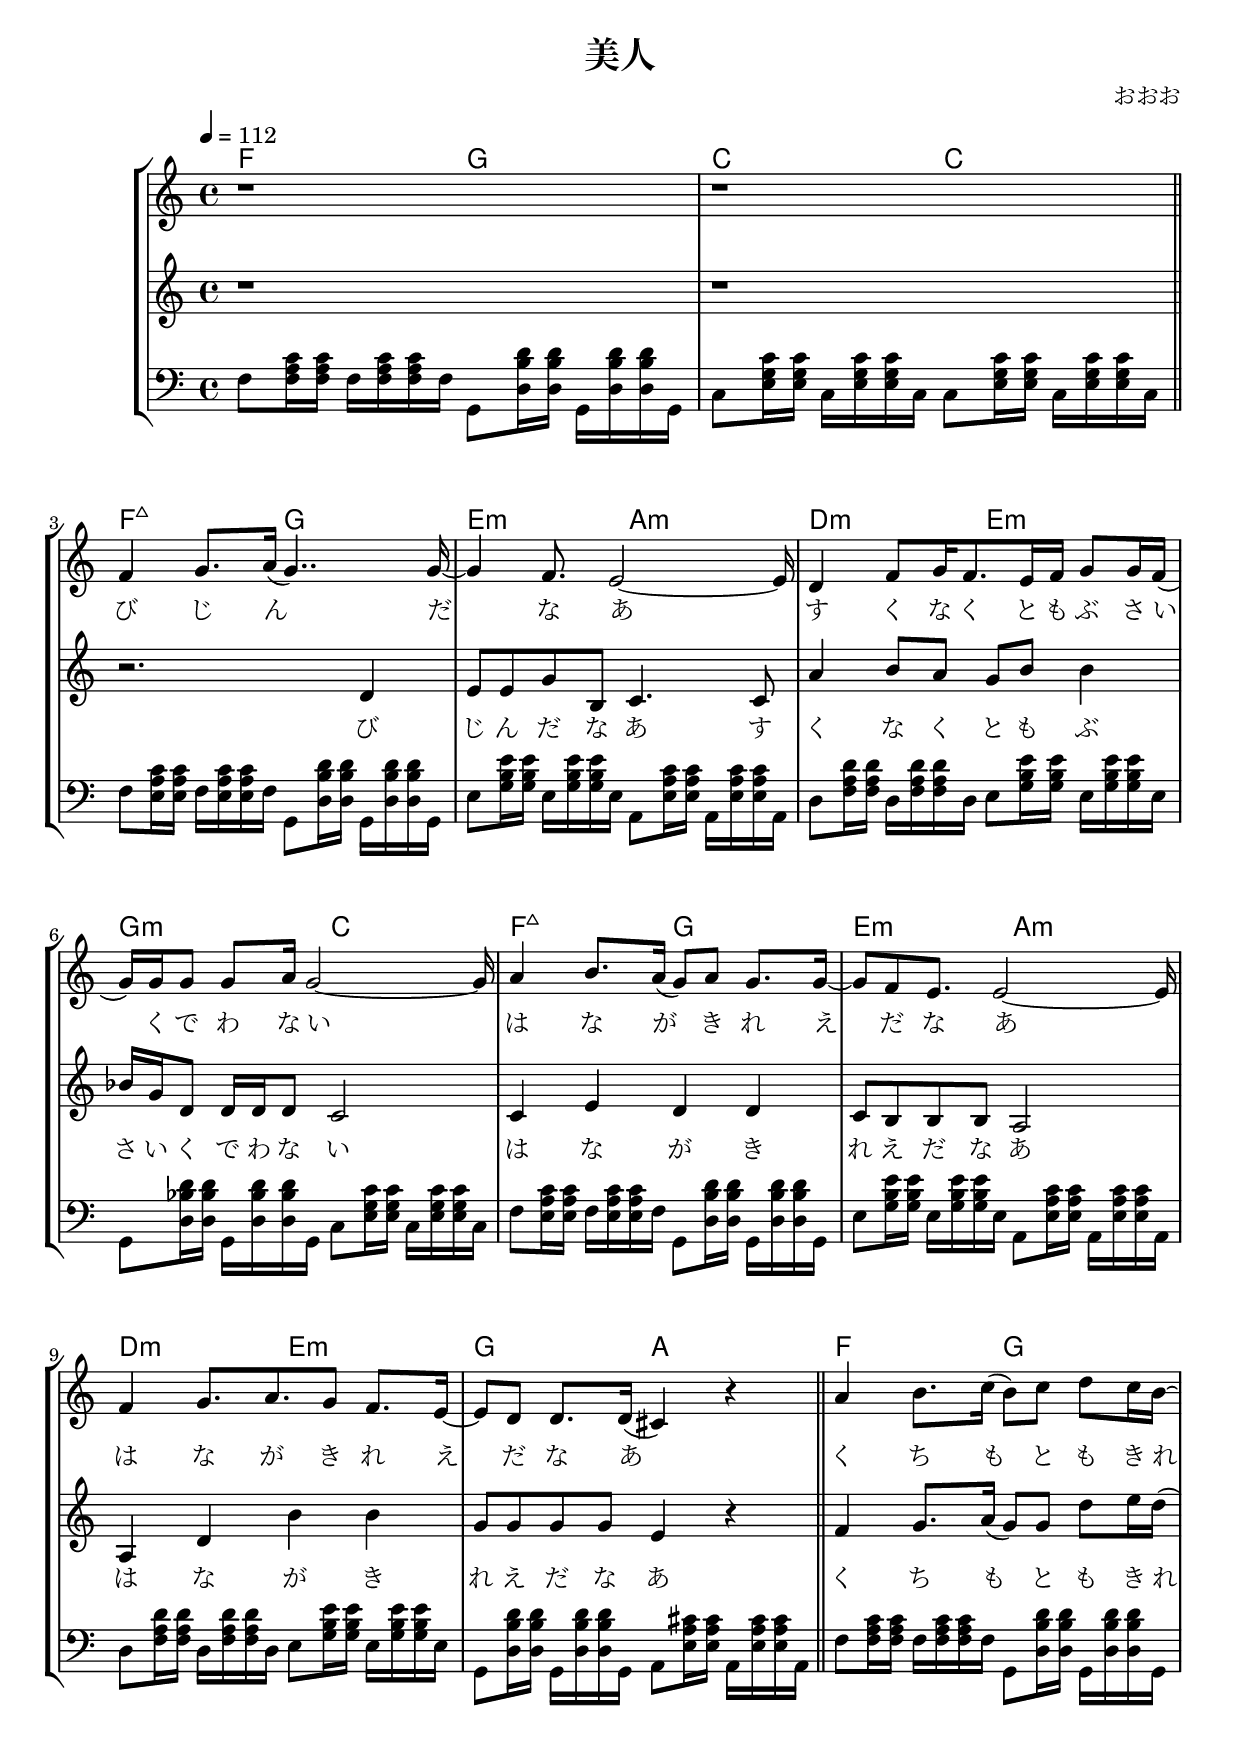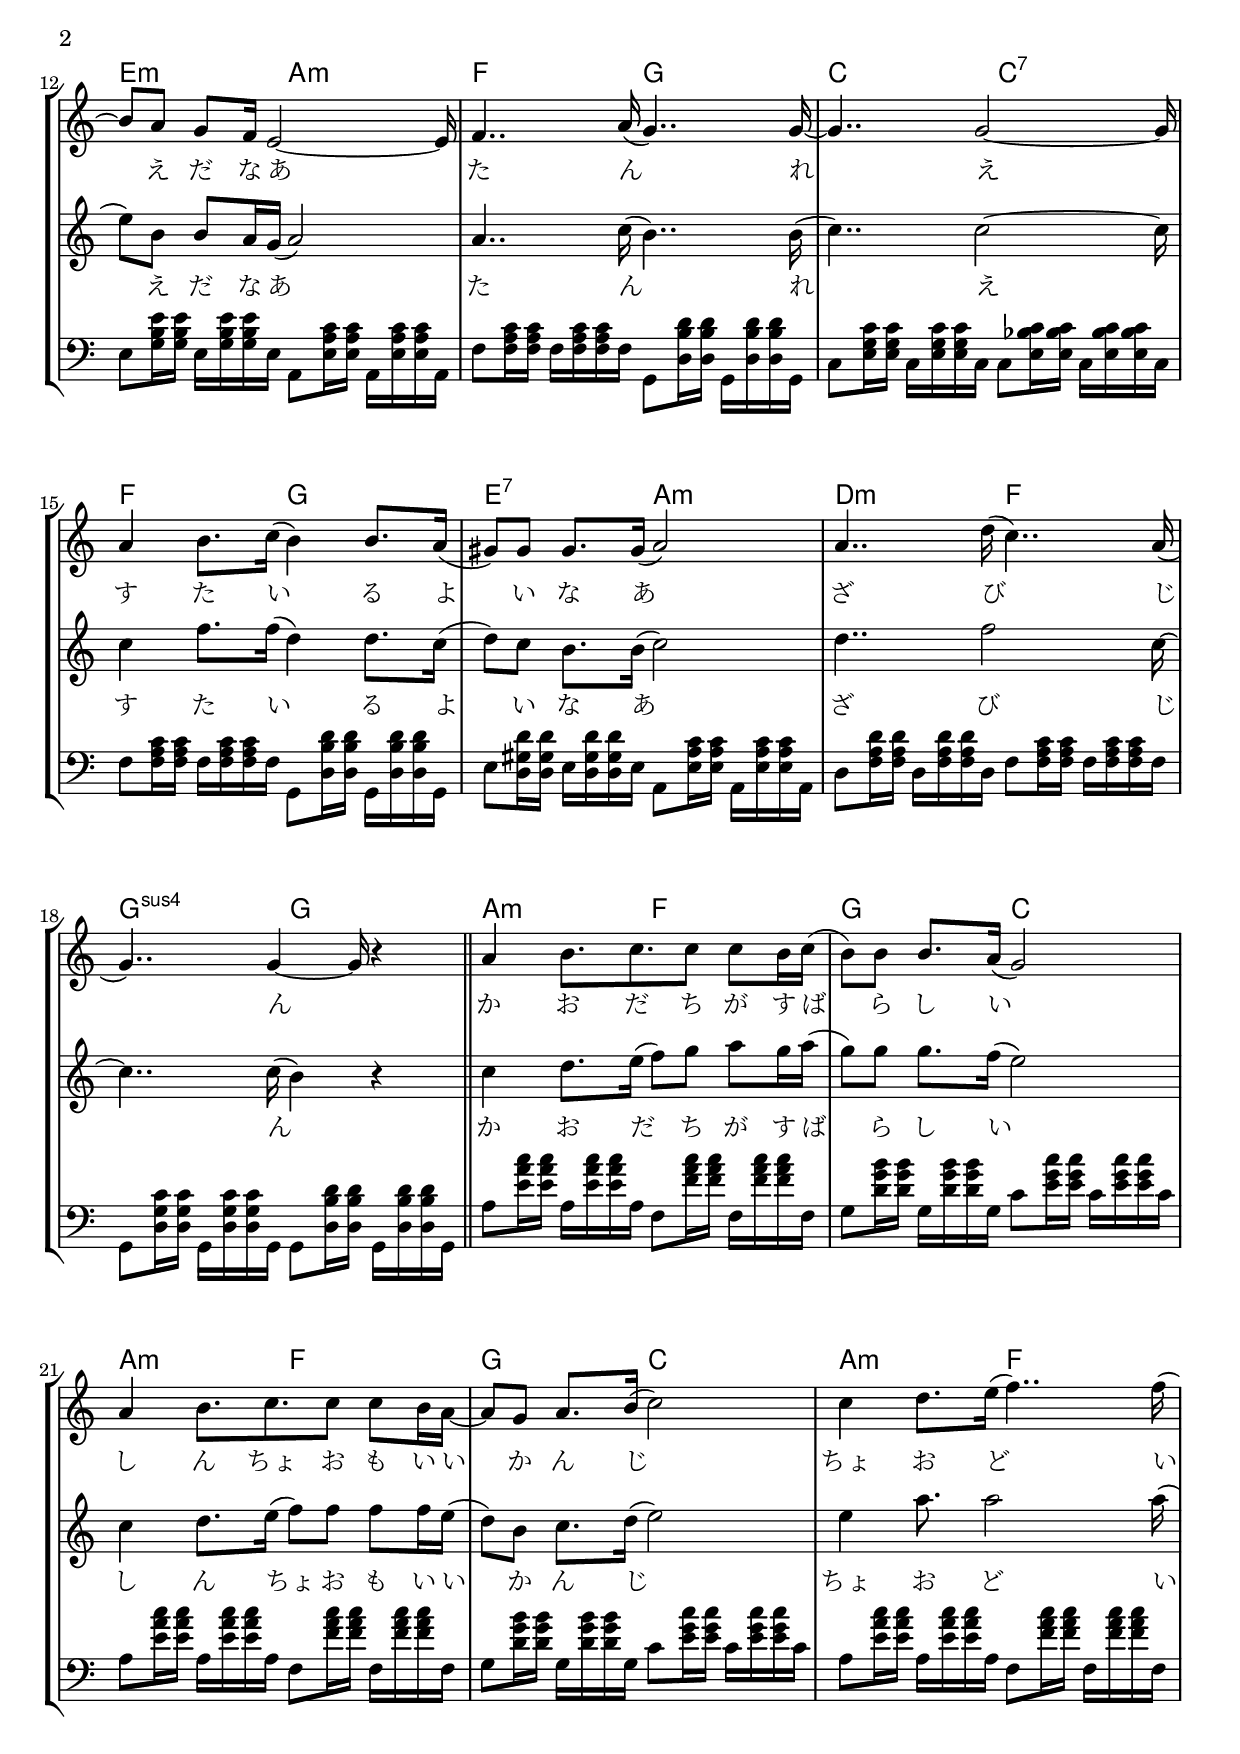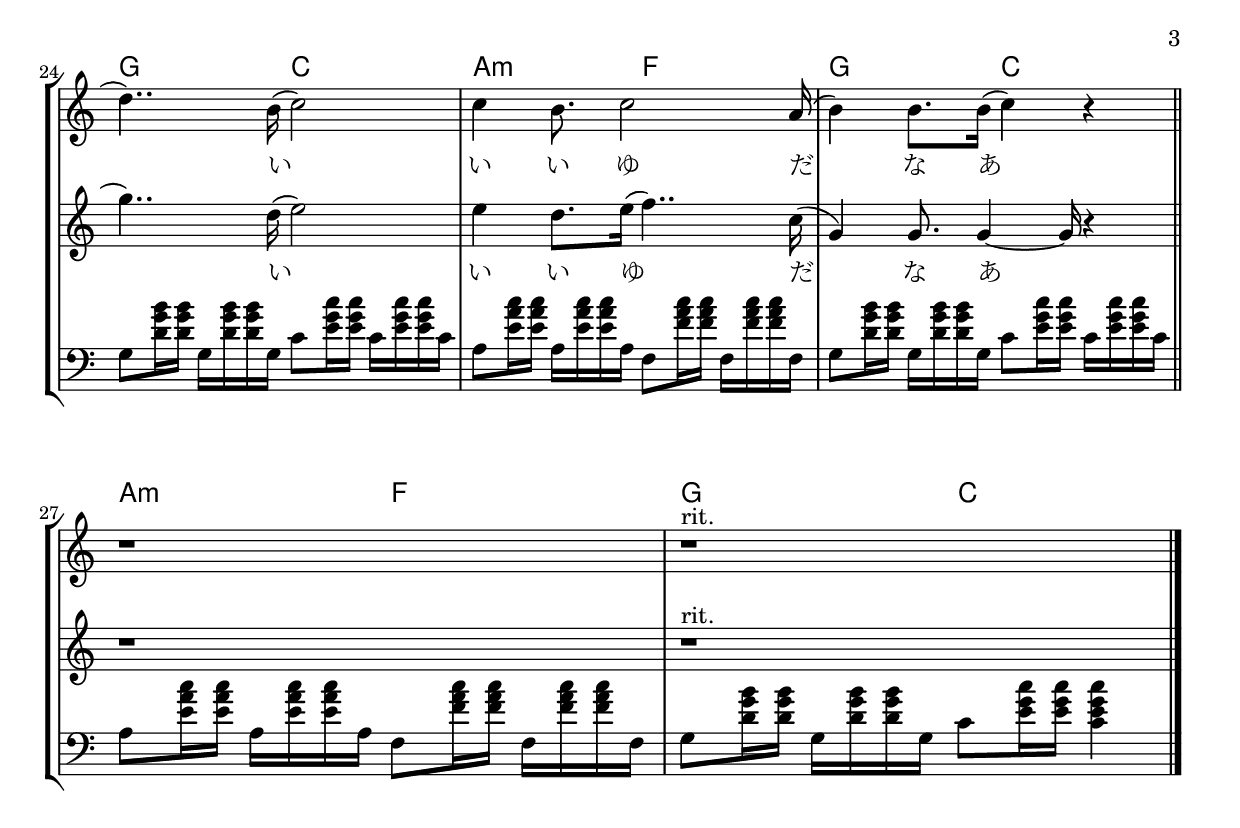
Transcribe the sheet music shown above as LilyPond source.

\version "2.12.1"

\header {
	title = \markup {美人}
	composer = \markup \center-column {おおお}
}

harmony = \chordmode {
	f2 g c c 

	f:maj7 g e:m a:m d:m e:m g:m c f:maj7 g e:m a:m d:m e:m g a 

	f g e:m a:m f g c c:7 f g e:7 a:m d:m f g:sus4 g 

	a:m f g c a:m f g c a:m f g c a:m f g c 

	a:m f g c 
}

melody = {
	\key c \major
	\tempo 4 = 112
	r1 | r1   
	\set Staff.midiInstrument = #"fss0.23"
	 f'4  g'8.  a'16  (g'4..)  g'16~ 
	g'4  f'8.  e'2~e'16 
	d'4  f'8  g'16  f'8.  e'16  f'16  g'8  g'16  f'16 
	(g'16)  g'16  g'8  g'8  a'16  g'2~g'16 
	a'4  b'8.  a'16  (g'8)  a'8  g'8.  g'16~ 
	g'8  f'8  e'8.  e'2~e'16 
	f'4  g'8.  a'8.  g'8  f'8.  e'16~ 
	e'8  d'8  d'8.  d'16  (cis'4)  	r4 	\set Staff.midiInstrument = #"fss0.23"
	 a'4  b'8.  c''16  (b'8)  c''8  d''8  c''16  b'16~ 
	b'8  a'8  g'8  f'16  e'2~e'16 
	f'4..  a'16  (g'4..)  g'16~ 
	g'4..  g'2~g'16 
	a'4  b'8.  c''16  (b'4)  b'8.  a'16 
	(gis'8)  gis'8  gis'8.  gis'16  (a'2) 
	a'4..  d''16  (c''4..)  a'16 
	(g'4..)  g'4~g'16  	r4 	\set Staff.midiInstrument = #"fss0.23"
	 a'4  b'8.  c''8.  c''8  c''8  b'16  c''16 
	(b'8)  b'8  b'8.  a'16  (g'2) 
	a'4  b'8.  c''8.  c''8  c''8  b'16  a'16~ 
	a'8  g'8  a'8.  b'16  (c''2) 
	c''4  d''8.  e''16  (f''4..)  f''16 
	(d''4..)  b'16  (c''2) 
	c''4  b'8.  c''2  a'16 
	(b'4)  b'8.  b'16  (c''4)  	r4 	r1 | r1^"rit." \bar "|."
}

words = \lyricmode {
	
	び  じ  ん  だ  な  あ  す  く  な  く  と  も  ぶ  さ  い  く  で  わ  な  い  は  な  が  き  れ  え  だ  な  あ  は  な  が  き  れ  え  だ  な  あ  
	く  ち  も  と  も  き  れ  え  だ  な  あ  た  ん  れ  え  す  た  い  る  よ  い  な  あ  ざ  び  じ  ん  
	か  お  だ  ち  が  す  ば  ら  し  い  し  ん  ちょ  お  も  い  い  か  ん  じ  ちょ  お  ど  い  い  い  い  ゆ  だ  な  あ  
	
}

secondmelody = {
	\key c \major
	\tempo 4 = 112
	r1 | r1   
	\set Staff.midiInstrument = #"Flute"
	r2. d'4 
	e'8  e'8  g'8  b8  c'4.  c'8 
	a'4  b'8  a'8  g'8  b'8  b'4 
	bes'16  g'16  d'8  d'16  d'16  d'8  c'2 
	c'4  e'4  d'4  d'4 
	c'8  b8  b8  b8  a2 
	a4  d'4  b'4  b'4 
	g'8  g'8  g'8  g'8  e'4  	r4 	\set Staff.midiInstrument = #"Flute"
	 f'4  g'8.  a'16  (g'8)  g'8  d''8  e''16  d''16 
	(e''8)  b'8  b'8  a'16  g'16  (a'2) 
	a'4..  c''16  (b'4..)  b'16 
	(c''4..)  c''2~c''16 
	c''4  f''8.  f''16  (d''4)  d''8.  c''16 
	(d''8)  c''8  b'8.  b'16  (c''2) 
	d''4..  f''2  c''16~ 
	c''4..  c''16  (b'4)  	r4 	\set Staff.midiInstrument = #"Flute"
	 c''4  d''8.  e''16  (f''8)  g''8  a''8  g''16  a''16 
	(g''8)  g''8  g''8.  f''16  (e''2) 
	c''4  d''8.  e''16  (f''8)  f''8  f''8  f''16  e''16 
	(d''8)  b'8  c''8.  d''16  (e''2) 
	e''4  a''8.  a''2  a''16 
	(g''4..)  d''16  (e''2) 
	e''4  d''8.  e''16  (f''4..)  c''16 
	(g'4)  g'8.  g'4~g'16  	r4 	r1 | r1^"rit." \bar "|."
}

secondwords = \lyricmode {
	
	び  じ  ん  だ  な  あ  す  く  な  く  と  も  ぶ  さ  い  く  で  わ  な  い  は  な  が  き  れ  え  だ  な  あ  は  な  が  き  れ  え  だ  な  あ  
	く  ち  も  と  も  き  れ  え  だ  な  あ  た  ん  れ  え  す  た  い  る  よ  い  な  あ  ざ  び  じ  ん  
	か  お  だ  ち  が  す  ば  ら  し  い  し  ん  ちょ  お  も  い  い  か  ん  じ  ちょ  お  ど  い  い  い  い  ゆ  だ  な  あ  
	
}

tempochange = {
	\tempo 4 = 112
	r1 | r1 \bar "||"
	\tempo 4 = 112
	r1 | r1 | r1 | r1 | r1 | r1 | r1 | r1 \bar "||"
	\tempo 4 = 112
	r1 | r1 | r1 | r1 | r1 | r1 | r1 | r1 \bar "||"
	\tempo 4 = 112
	r1 | r1 | r1 | r1 | r1 | r1 | r1 | r1 \bar "||"
	\tempo 4 = 112
	r1 | \tempo 4 = 84 r2 \tempo 4 = 74 r2 \bar "|."
}

mainacc = {
	\clef bass
	\set Staff.midiInstrument = #"Concertina"
	\key c \major
	\tempo 4 = 112
	f8 <f a c'>16 <f a c'>16   f16 <f a c'>16 <f a c'>16 f16
	g,8 <d b d'>16 <d b d'>16   g,16 <d b d'>16 <d b d'>16 g,16
	c8 <e g c'>16 <e g c'>16   c16 <e g c'>16 <e g c'>16 c16
	c8 <e g c'>16 <e g c'>16   c16 <e g c'>16 <e g c'>16 c16
	\bar "||"

	\set Staff.midiInstrument = #"Concertina"
	f8 <e a c'>16 <e a c'>16   f16 <e a c'>16 <e a c'>16 f16
	g,8 <d b d'>16 <d b d'>16   g,16 <d b d'>16 <d b d'>16 g,16
	e8 <g b e'>16 <g b e'>16   e16 <g b e'>16 <g b e'>16 e16
	a,8 <e a c'>16 <e a c'>16   a,16 <e a c'>16 <e a c'>16 a,16
	d8 <f a d'>16 <f a d'>16   d16 <f a d'>16 <f a d'>16 d16
	e8 <g b e'>16 <g b e'>16   e16 <g b e'>16 <g b e'>16 e16
	g,8 <d bes d'>16 <d bes d'>16   g,16 <d bes d'>16 <d bes d'>16 g,16
	c8 <e g c'>16 <e g c'>16   c16 <e g c'>16 <e g c'>16 c16
	f8 <e a c'>16 <e a c'>16   f16 <e a c'>16 <e a c'>16 f16
	g,8 <d b d'>16 <d b d'>16   g,16 <d b d'>16 <d b d'>16 g,16
	e8 <g b e'>16 <g b e'>16   e16 <g b e'>16 <g b e'>16 e16
	a,8 <e a c'>16 <e a c'>16   a,16 <e a c'>16 <e a c'>16 a,16
	d8 <f a d'>16 <f a d'>16   d16 <f a d'>16 <f a d'>16 d16
	e8 <g b e'>16 <g b e'>16   e16 <g b e'>16 <g b e'>16 e16
	g,8 <d b d'>16 <d b d'>16   g,16 <d b d'>16 <d b d'>16 g,16
	a,8 <e a cis'>16 <e a cis'>16   a,16 <e a cis'>16 <e a cis'>16 a,16
	\bar "||"

	\set Staff.midiInstrument = #"Concertina"
	f8 <f a c'>16 <f a c'>16   f16 <f a c'>16 <f a c'>16 f16
	g,8 <d b d'>16 <d b d'>16   g,16 <d b d'>16 <d b d'>16 g,16
	e8 <g b e'>16 <g b e'>16   e16 <g b e'>16 <g b e'>16 e16
	a,8 <e a c'>16 <e a c'>16   a,16 <e a c'>16 <e a c'>16 a,16
	f8 <f a c'>16 <f a c'>16   f16 <f a c'>16 <f a c'>16 f16
	g,8 <d b d'>16 <d b d'>16   g,16 <d b d'>16 <d b d'>16 g,16
	c8 <e g c'>16 <e g c'>16   c16 <e g c'>16 <e g c'>16 c16
	c8 <e bes c'>16 <e bes c'>16   c16 <e bes c'>16 <e bes c'>16 c16
	f8 <f a c'>16 <f a c'>16   f16 <f a c'>16 <f a c'>16 f16
	g,8 <d b d'>16 <d b d'>16   g,16 <d b d'>16 <d b d'>16 g,16
	e8 <d gis d'>16 <d gis d'>16   e16 <d gis d'>16 <d gis d'>16 e16
	a,8 <e a c'>16 <e a c'>16   a,16 <e a c'>16 <e a c'>16 a,16
	d8 <f a d'>16 <f a d'>16   d16 <f a d'>16 <f a d'>16 d16
	f8 <f a c'>16 <f a c'>16   f16 <f a c'>16 <f a c'>16 f16
	g,8 <d g c'>16 <d g c'>16   g,16 <d g c'>16 <d g c'>16 g,16
	g,8 <d b d'>16 <d b d'>16   g,16 <d b d'>16 <d b d'>16 g,16
	\bar "||"

	\set Staff.midiInstrument = #"Concertina"
	a8 <e' a' c''>16 <e' a' c''>16   a16 <e' a' c''>16 <e' a' c''>16 a16
	f8 <f' a' c''>16 <f' a' c''>16   f16 <f' a' c''>16 <f' a' c''>16 f16
	g8 <d' g' b'>16 <d' g' b'>16   g16 <d' g' b'>16 <d' g' b'>16 g16
	c'8 <e' g' c''>16 <e' g' c''>16   c'16 <e' g' c''>16 <e' g' c''>16 c'16
	a8 <e' a' c''>16 <e' a' c''>16   a16 <e' a' c''>16 <e' a' c''>16 a16
	f8 <f' a' c''>16 <f' a' c''>16   f16 <f' a' c''>16 <f' a' c''>16 f16
	g8 <d' g' b'>16 <d' g' b'>16   g16 <d' g' b'>16 <d' g' b'>16 g16
	c'8 <e' g' c''>16 <e' g' c''>16   c'16 <e' g' c''>16 <e' g' c''>16 c'16
	a8 <e' a' c''>16 <e' a' c''>16   a16 <e' a' c''>16 <e' a' c''>16 a16
	f8 <f' a' c''>16 <f' a' c''>16   f16 <f' a' c''>16 <f' a' c''>16 f16
	g8 <d' g' b'>16 <d' g' b'>16   g16 <d' g' b'>16 <d' g' b'>16 g16
	c'8 <e' g' c''>16 <e' g' c''>16   c'16 <e' g' c''>16 <e' g' c''>16 c'16
	a8 <e' a' c''>16 <e' a' c''>16   a16 <e' a' c''>16 <e' a' c''>16 a16
	f8 <f' a' c''>16 <f' a' c''>16   f16 <f' a' c''>16 <f' a' c''>16 f16
	g8 <d' g' b'>16 <d' g' b'>16   g16 <d' g' b'>16 <d' g' b'>16 g16
	c'8 <e' g' c''>16 <e' g' c''>16   c'16 <e' g' c''>16 <e' g' c''>16 c'16
	\bar "||"

	\set Staff.midiInstrument = #"Concertina"
	a8 <e' a' c''>16 <e' a' c''>16   a16 <e' a' c''>16 <e' a' c''>16 a16
	f8 <f' a' c''>16 <f' a' c''>16   f16 <f' a' c''>16 <f' a' c''>16 f16
	g8 <d' g' b'>16 <d' g' b'>16   g16 <d' g' b'>16 <d' g' b'>16 g16
	c'8 <e' g' c''>16 <e' g' c''>16 <c' e' g' c''>4
	\bar "|."
}

subacc = {
	\clef bass
	\set Staff.midiInstrument = #"Electric Grand"
	\key c \major
	\tempo 4 = 112
	<f f a c'>2
	<g, d b d'>2
	<c e g c'>2
	<c e g c'>2
	\bar "||"

	\set Staff.midiInstrument = #"Electric Grand"
	<f e a c'>2
	<g, d b d'>2
	<e g b e'>2
	<a, e a c'>2
	<d f a d'>2
	<e g b e'>2
	<g, d bes d'>2
	<c e g c'>2
	<f e a c'>2
	<g, d b d'>2
	<e g b e'>2
	<a, e a c'>2
	<d f a d'>2
	<e g b e'>2
	<g, d b d'>2
	<a, e a cis'>2
	\bar "||"

	\set Staff.midiInstrument = #"Electric Grand"
	<f f a c'>2
	<g, d b d'>2
	<e g b e'>2
	<a, e a c'>2
	<f f a c'>2
	<g, d b d'>2
	<c e g c'>2
	<c e bes c'>2
	<f f a c'>2
	<g, d b d'>2
	<e d gis d'>2
	<a, e a c'>2
	<d f a d'>2
	<f f a c'>2
	<g, d g c'>2
	<g, d b d'>2
	\bar "||"

	\set Staff.midiInstrument = #"Electric Grand"
	<a e' a' c''>2
	<f f' a' c''>2
	<g d' g' b'>2
	<c' e' g' c''>2
	<a e' a' c''>2
	<f f' a' c''>2
	<g d' g' b'>2
	<c' e' g' c''>2
	<a e' a' c''>2
	<f f' a' c''>2
	<g d' g' b'>2
	<c' e' g' c''>2
	<a e' a' c''>2
	<f f' a' c''>2
	<g d' g' b'>2
	<c' e' g' c''>2
	\bar "||"

	\set Staff.midiInstrument = #"Electric Grand"
	<a e' a' c''>2
	<f f' a' c''>2
	<g d' g' b'>2
	<c' e' g' c''>2
	\bar "|."
}

percA = {
	\drummode {
	\times 16/12{ hh8. hh8. hh8. hh8. } |\times 16/12{ r8. hh4 hh8 hh8. } \bar "||"
	\times 16/12{ hh8. hh8. hh8. hh8. } |\times 16/12{ hh8. hh8. hh8. hh8. } |\times 16/12{ hh8. hh8. hh8. hh8. } |\times 16/12{ hh8. hh8. hh8. hh8. } |\times 16/12{ hh8. hh8. hh8. hh8. } |\times 16/12{ hh8. hh8. hh8. hh8. } |\times 16/12{ hh8. hh8. hh8. hh8. } |\times 16/12{ r8. hh4 hh8 hh8. } \bar "||"
	\times 16/12{ hh8. hh8. hh8. hh8. } |\times 16/12{ hh8. hh8. hh8. hh8. } |\times 16/12{ hh8. hh8. hh8. hh8. } |\times 16/12{ hh8. hh8. hh8. hh8. } |\times 16/12{ hh8. hh8. hh8. hh8. } |\times 16/12{ hh8. hh8. hh8. hh8. } |\times 16/12{ hh8. hh8. hh8. hh8. } |\times 16/12{ r8. hh4 hh8 hh8. } \bar "||"
	\times 16/12{ hh8. hh8. hh8. hh8. } |\times 16/12{ hh8. hh8. hh8. hh8. } |\times 16/12{ hh8. hh8. hh8. hh8. } |\times 16/12{ hh8. hh8. hh8. hh8. } |\times 16/12{ hh8. hh8. hh8. hh8. } |\times 16/12{ hh8. hh8. hh8. hh8. } |\times 16/12{ hh8. hh8. hh8. hh8. } |\times 16/12{ r8. hh4 hh8 hh8. } \bar "||"
	\times 16/12{ hh8. hh8. hh8. hh8. } |\times 16/12{ r8. hh4 hh8 hh8. } \bar "|."
	}
}

percB = {
	\drummode {
	\times 16/12{ r8. sn4. sn8. } |\times 16/12{ sn16 sn4 r16 sn8 sn4 } \bar "||"
	\times 16/12{ r8. sn4. sn8. } |\times 16/12{ r8. sn4. sn8 sn16 } |\times 16/12{ r8. sn4. sn8. } |\times 16/12{ r8. sn4. sn8 sn16 } |\times 16/12{ r8. sn4. sn8. } |\times 16/12{ r8. sn4. sn8 sn16 } |\times 16/12{ r8. sn4. sn8. } |\times 16/12{ sn16 sn4 r16 sn8 sn4 } \bar "||"
	\times 16/12{ r8. sn4. sn8. } |\times 16/12{ r8. sn4. sn8 sn16 } |\times 16/12{ r8. sn4. sn8. } |\times 16/12{ r8. sn4. sn8 sn16 } |\times 16/12{ r8. sn4. sn8. } |\times 16/12{ r8. sn4. sn8 sn16 } |\times 16/12{ r8. sn4. sn8. } |\times 16/12{ sn16 sn4 r16 sn8 sn4 } \bar "||"
	\times 16/12{ r8. sn4. sn8. } |\times 16/12{ r8. sn4. sn8 sn16 } |\times 16/12{ r8. sn4. sn8. } |\times 16/12{ r8. sn4. sn8 sn16 } |\times 16/12{ r8. sn4. sn8. } |\times 16/12{ r8. sn4. sn8 sn16 } |\times 16/12{ r8. sn4. sn8. } |\times 16/12{ sn16 sn4 r16 sn8 sn4 } \bar "||"
	\times 16/12{ r8. sn4. sn8. } |\times 16/12{ sn16 sn4 r16 sn8 sn4 } \bar "|."
	}
}

percC = {
	\drummode {
	\times 16/12{ bd4 r16 bd16 bd4. } |\times 16/12{ r8 bd16 bd8 bd16 bd8 bd16 bd8 bd16 } \bar "||"
	\times 16/12{ bd4 r16 bd16 bd4. } |\times 16/12{ bd4 r16 bd16 bd4. } |\times 16/12{ bd4 r16 bd16 bd4. } |\times 16/12{ bd4 r16 bd16 bd4. } |\times 16/12{ bd4 r16 bd16 bd4. } |\times 16/12{ bd4 r16 bd16 bd4. } |\times 16/12{ bd4 r16 bd16 bd4. } |\times 16/12{ r8 bd16 bd8 bd16 bd8 bd16 bd8 bd16 } \bar "||"
	\times 16/12{ bd4 r16 bd16 bd4. } |\times 16/12{ bd4 r16 bd16 bd4. } |\times 16/12{ bd4 r16 bd16 bd4. } |\times 16/12{ bd4 r16 bd16 bd4. } |\times 16/12{ bd4 r16 bd16 bd4. } |\times 16/12{ bd4 r16 bd16 bd4. } |\times 16/12{ bd4 r16 bd16 bd4. } |\times 16/12{ r8 bd16 bd8 bd16 bd8 bd16 bd8 bd16 } \bar "||"
	\times 16/12{ bd4 r16 bd16 bd4. } |\times 16/12{ bd4 r16 bd16 bd4. } |\times 16/12{ bd4 r16 bd16 bd4. } |\times 16/12{ bd4 r16 bd16 bd4. } |\times 16/12{ bd4 r16 bd16 bd4. } |\times 16/12{ bd4 r16 bd16 bd4. } |\times 16/12{ bd4 r16 bd16 bd4. } |\times 16/12{ r8 bd16 bd8 bd16 bd8 bd16 bd8 bd16 } \bar "||"
	\times 16/12{ bd4 r16 bd16 bd4. } |\times 16/12{ r8 bd16 bd8 bd16 bd8 bd16 bd8 bd16 } \bar "|."
	}
}

percD = {
	\drummode {
	\times 16/12{ r8 hhp8. hhp8. hhp8. hhp16 } |\times 16/12{ r4 r16 hhp4 r16 hhp8 } \bar "||"
	\times 16/12{ r8 hhp8. hhp8. hhp8. hhp16 } |\times 16/12{ r8 hhp8. hhp8. hhp8. hhp16 } |\times 16/12{ r8 hhp8. hhp8. hhp8. hhp16 } |\times 16/12{ r8 hhp8. hhp8. hhp8. hhp16 } |\times 16/12{ r8 hhp8. hhp8. hhp8. hhp16 } |\times 16/12{ r8 hhp8. hhp8. hhp8. hhp16 } |\times 16/12{ r8 hhp8. hhp8. hhp8. hhp16 } |\times 16/12{ r4 r16 hhp4 r16 hhp8 } \bar "||"
	\times 16/12{ r8 hhp8. hhp8. hhp8. hhp16 } |\times 16/12{ r8 hhp8. hhp8. hhp8. hhp16 } |\times 16/12{ r8 hhp8. hhp8. hhp8. hhp16 } |\times 16/12{ r8 hhp8. hhp8. hhp8. hhp16 } |\times 16/12{ r8 hhp8. hhp8. hhp8. hhp16 } |\times 16/12{ r8 hhp8. hhp8. hhp8. hhp16 } |\times 16/12{ r8 hhp8. hhp8. hhp8. hhp16 } |\times 16/12{ r4 r16 hhp4 r16 hhp8 } \bar "||"
	\times 16/12{ r8 hhp8. hhp8. hhp8. hhp16 } |\times 16/12{ r8 hhp8. hhp8. hhp8. hhp16 } |\times 16/12{ r8 hhp8. hhp8. hhp8. hhp16 } |\times 16/12{ r8 hhp8. hhp8. hhp8. hhp16 } |\times 16/12{ r8 hhp8. hhp8. hhp8. hhp16 } |\times 16/12{ r8 hhp8. hhp8. hhp8. hhp16 } |\times 16/12{ r8 hhp8. hhp8. hhp8. hhp16 } |\times 16/12{ r4 r16 hhp4 r16 hhp8 } \bar "||"
	\times 16/12{ r8 hhp8. hhp8. hhp8. hhp16 } |\times 16/12{ r4 r16 hhp4 r16 hhp8 } \bar "|."
	}
}

percE = {
	\drummode {
	\times 16/12{ r2. } |\times 16/12{ r2 r8. hho16 } \bar "||"
	\times 16/12{ r2. } |r1 |r1 |r1 |\times 16/12{ r2. } |r1 |r1 |\times 16/12{ r2 r8. hho16 } \bar "||"
	\times 16/12{ r2. } |r1 |r1 |r1 |\times 16/12{ r2. } |r1 |r1 |\times 16/12{ r2 r8. hho16 } \bar "||"
	\times 16/12{ r2. } |r1 |r1 |r1 |\times 16/12{ r2. } |r1 |r1 |\times 16/12{ r2 r8. hho16 } \bar "||"
	\times 16/12{ r2. } |\times 16/12{ r2 r8. hho16 } \bar "|."
	}
}

\score {
	<<
		\new StaffGroup <<
			\new ChordNames {\harmony}
			\new Voice = "melody" {\melody}
			\new Lyrics \lyricsto "melody" \words
			\new Voice = "secondmelody" {\secondmelody}
			\new Lyrics \lyricsto "secondmelody" \secondwords
			\new Staff = "mainacc" {\mainacc}
		>>
	>>
	\layout { }
}
